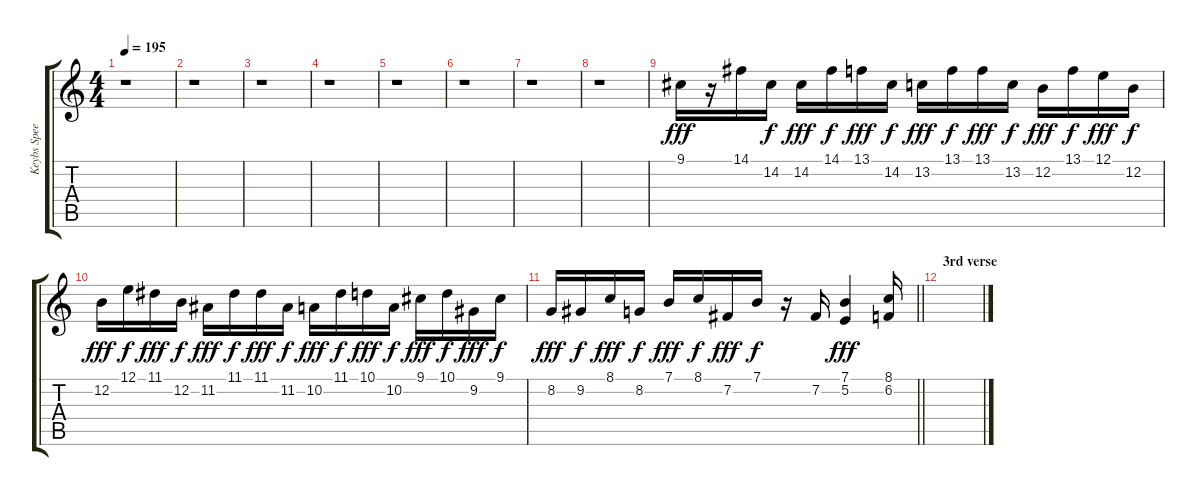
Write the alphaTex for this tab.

\track ("Keybs Speed" "Keybs Spee") {instrument orchestralharp}
\staff {score tabs}
\tuning (E4 B3 G3 D3 A2 E2) {hide}
\ts (4 4)
\tempo 195
\clef g2
\ks c
r.1{dy f} |
r.1 |
r.1 |
r.1 |
r.1 |
r.1 |
r.1 |
r.1 |
9.1.16{dy fff} r.16 14.1.16 14.2.16{dy f} 14.2.16{dy fff} 14.1.16{dy f} 13.1.16{dy fff} 14.2.16{dy f} 13.2.16{dy fff} 13.1.16{dy f} 13.1.16{dy fff} 13.2.16{dy f} 12.2.16{dy fff} 13.1.16{dy f} 12.1.16{dy fff} 12.2.16{dy f} |
12.2.16{dy fff} 12.1.16{dy f} 11.1.16{dy fff} 12.2.16{dy f} 11.2.16{dy fff} 11.1.16{dy f} 11.1.16{dy fff} 11.2.16{dy f} 10.2.16{dy fff} 11.1.16{dy f} 10.1.16{dy fff} 10.2.16{dy f} 9.1.16{dy fff} 10.1.16{dy f} 9.2.16{dy fff} 9.1.16{dy f} |
\barLineRight lightlight
8.2.16{dy fff} 9.2.16{dy f} 8.1.16{dy fff} 8.2.16{dy f} 7.1.16{dy fff} 8.1.16{dy f} 7.2.16{dy fff} 7.1.16{dy f} r.16 7.2.16 (7.1 5.2).4{dy fff} (8.1 6.2).16 |
\section ("" "3rd verse")
